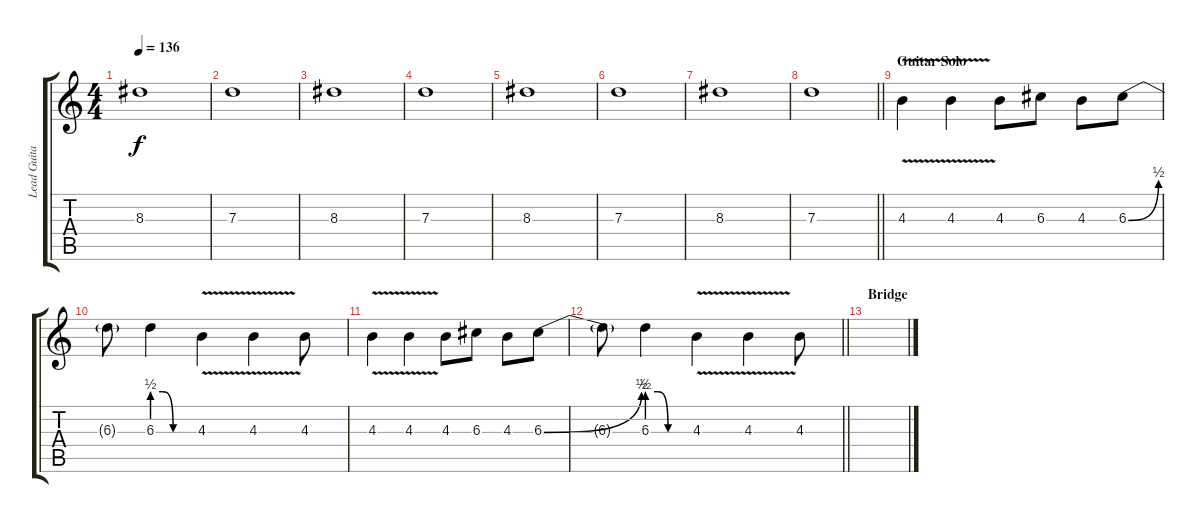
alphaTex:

\track ("Lead Guitar" "Lead Guita") {instrument distortionguitar}
\staff {score tabs}
\tuning (E4 B3 G3 D3 A2 E2) {hide}
\ts (4 4)
\tempo 136
\clef g2
\ks c
8.3.1{dy f} |
7.3.1 |
8.3.1 |
7.3.1 |
8.3.1 |
7.3.1 |
8.3.1 |
\barLineRight lightlight
7.3.1 |
\section ("" "Guitar Solo")
4.3{v}.4{volume 16} 4.3{v}.4 4.3.8 6.3.8 4.3.8 6.3{be (bend 0 0 60 2)}.8 |
6.3{t}.8 6.3{be (custom 0 2 15 2 30 0 60 0)}.4 4.3{v}.4 4.3{v}.4 4.3.8 |
4.3{v}.4{volume 16} 4.3{v}.4 4.3.8 6.3.8 4.3.8 6.3{be (bend 0 0 60 2)}.8 |
\barLineRight lightlight
6.3{t}.8 6.3{be (custom 0 2 15 2 30 0 60 0)}.4 4.3{v}.4 4.3{v}.4 4.3.8 |
\section ("" "Bridge")
